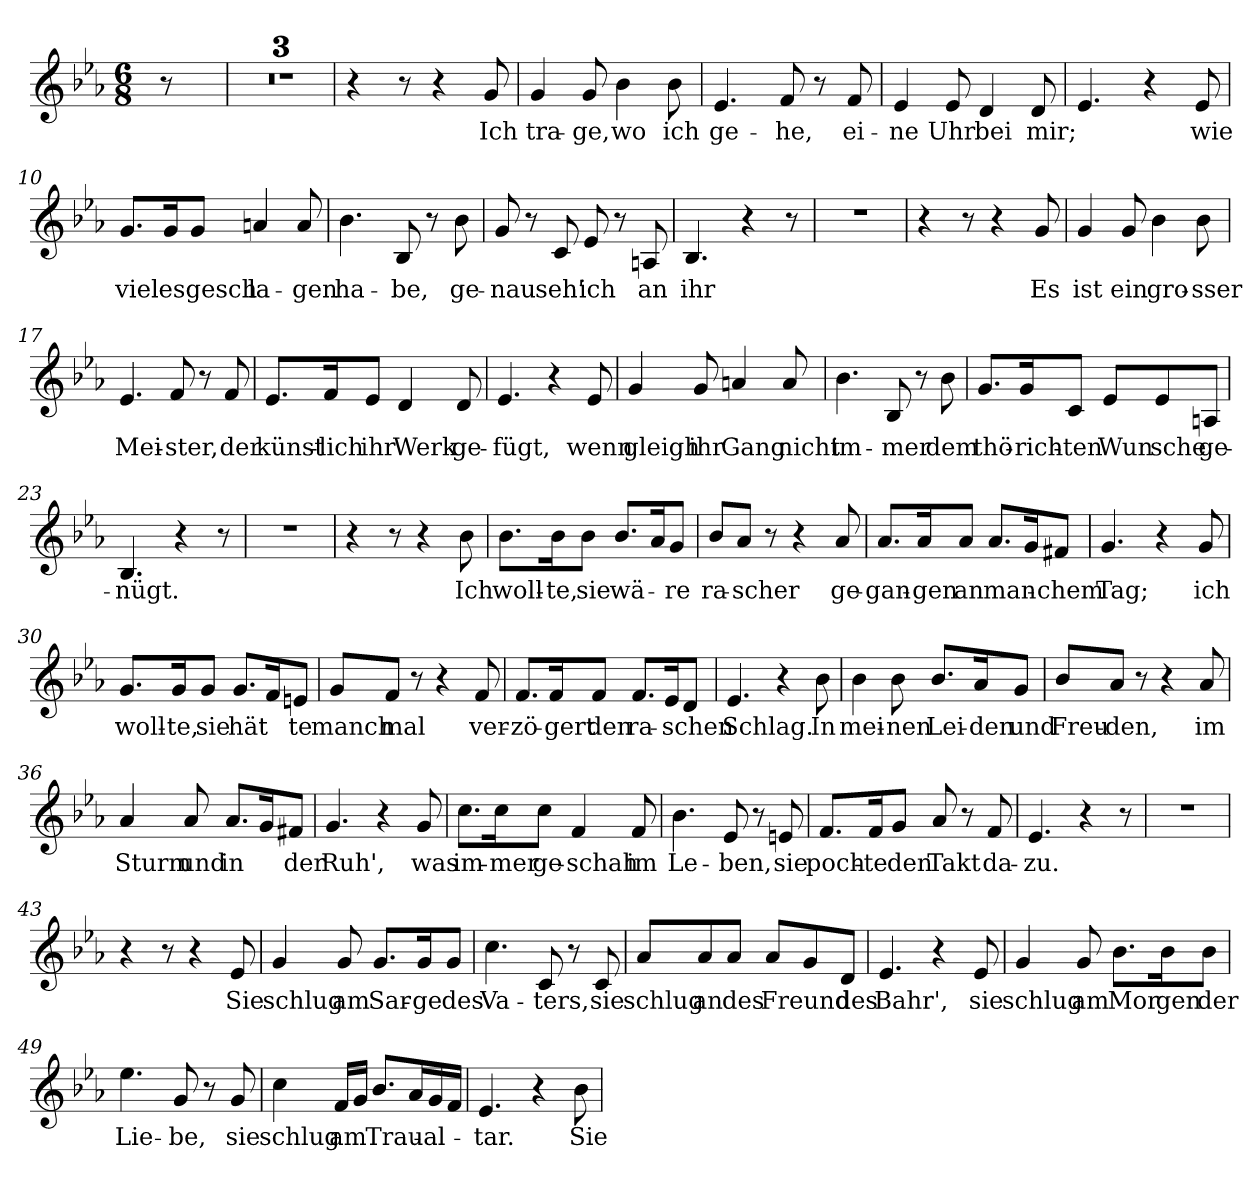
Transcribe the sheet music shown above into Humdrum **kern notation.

**kern	**text
*part1	*part1
*staff1	*staff1
*clefG2	*
*k[b-e-a-]	*
*M6/8	*
=1	=1
8r	.
=2	=2
2.r	.
=3	=3
2.r	.
=4	=4
2.r	.
=5	=5
4r	.
8r	.
4r	.
!	!LO:LY:b
8g/	Ich
=6	=6
!	!LO:LY:b
4g/	tra-
!	!LO:LY:b
8g/	-ge,
!	!LO:LY:b
4b-\	wo
!	!LO:LY:b
8b-\	ich
=7	=7
!	!LO:LY:b
4.e-/	ge-
!	!LO:LY:b
8f/	-he,
8r	.
!	!LO:LY:b
8f/	ei-
=8	=8
!	!LO:LY:b
4e-/	-ne
!	!LO:LY:b
8e-/	Uhr
!	!LO:LY:b
4d/	bei
!	!LO:LY:b
8d/	mir;
=9	=9
4.e-/	.
4r	.
!	!LO:LY:b
8e-/	wie
=10	=10
!	!LO:LY:b
8.g/L	viel
!	!LO:LY:b
16g/K	es
!	!LO:LY:b
8g/J	gesch
!	!LO:LY:b
4an/	la-
!	!LO:LY:b
8a/	-gen
!!LO:LB:g=z
=11	=11
!	!LO:LY:b
4.b-\	ha-
!	!LO:LY:b
8B-/	-be,
8r	.
!	!LO:LY:b
8b-\	ge-
=12	=12
!	!LO:LY:b
8g/	-nau
8r	.
!	!LO:LY:b
8c/	seh'
!	!LO:LY:b
8e-/	ich
8r	.
!	!LO:LY:b
8An/	an
=13	=13
!	!LO:LY:b
4.B-/	ihr
4r	.
8r	.
=14	=14
2.r	.
=15	=15
4r	.
8r	.
4r	.
!	!LO:LY:b
8g/	Es
=16	=16
!	!LO:LY:b
4g/	ist
!	!LO:LY:b
8g/	ein
!	!LO:LY:b
4b-\	gro-
!	!LO:LY:b
8b-\	-sser
=17	=17
!	!LO:LY:b
4.e-/	Mei-
!	!LO:LY:b
8f/	-ster,
8r	.
!	!LO:LY:b
8f/	der
=18	=18
!	!LO:LY:b
8.e-/L	künst-
!	!LO:LY:b
16f/K	-lich
!	!LO:LY:b
8e-/J	ihr
!	!LO:LY:b
4d/	Werk
!	!LO:LY:b
8d/	ge-
!!LO:LB:g=z
=19	=19
!	!LO:LY:b
4.e-/	-fügt,
4r	.
!	!LO:LY:b
8e-/	wenn
=20	=20
!	!LO:LY:b
4g/	gleigh
!	!LO:LY:b
8g/	ihr
!	!LO:LY:b
4an/	Gang
!	!LO:LY:b
8a/	nicht
=21	=21
!	!LO:LY:b
4.b-\	im-
!	!LO:LY:b
8B-/	-mer
8r	.
!	!LO:LY:b
8b-\	dem
=22	=22
!	!LO:LY:b
8.g/L	thö-
!	!LO:LY:b
16g/K	-rich-
!	!LO:LY:b
8c/J	-ten
!	!LO:LY:b
8e-/L	Wun
!	!LO:LY:b
8e-/	sche
!	!LO:LY:b
8An/J	ge-
=23	=23
!	!LO:LY:b
4.B-/	-nügt.
4r	.
8r	.
=24	=24
2.r	.
=25	=25
4r	.
8r	.
4r	.
!	!LO:LY:b
8b-\	Ich
!!LO:LB:g=z
=26	=26
!	!LO:LY:b
8.b-\L	woll-
!	!LO:LY:b
16b-\K	-te,
!	!LO:LY:b
8b-\J	sie
!	!LO:LY:b
8.b-/L	wä-
16a-/K	.
!	!LO:LY:b
8g/J	-re
=27	=27
!	!LO:LY:b
8b-/L	ra-
!	!LO:LY:b
8a-/J	-scher
8r	.
4r	.
!	!LO:LY:b
8a-/	ge-
=28	=28
!	!LO:LY:b
8.a-/L	-gan-
!	!LO:LY:b
16a-/K	-gen
!	!LO:LY:b
8a-/J	an
!	!LO:LY:b
8.a-/L	man-
16g/K	.
!	!LO:LY:b
8f#X/J	-chem
=29	=29
!	!LO:LY:b
4.g/	Tag;
4r	.
!	!LO:LY:b
8g/	ich
=30	=30
!	!LO:LY:b
8.g/L	woll-
!	!LO:LY:b
16g/K	-te,
!	!LO:LY:b
8g/J	sie
!	!LO:LY:b
8.g/L	hät
16f/K	.
!	!LO:LY:b
8en/J	te
=31	=31
!	!LO:LY:b
8g/L	manch
!	!LO:LY:b
8f/J	mal
8r	.
4r	.
!	!LO:LY:b
8f/	ver-
!!LO:LB:g=z
=32	=32
!	!LO:LY:b
8.f/L	-zö-
!	!LO:LY:b
16f/K	-gert
!	!LO:LY:b
8f/J	den
!	!LO:LY:b
8.f/L	ra-
16e-/K	.
!	!LO:LY:b
8d/J	-schen
=33	=33
!	!LO:LY:b
4.e-/	Schlag.
4r	.
!	!LO:LY:b
8b-\	In
=34	=34
!	!LO:LY:b
4b-\	mei-
!	!LO:LY:b
8b-\	-nen
!	!LO:LY:b
8.b-/L	Lei-
!	!LO:LY:b
16a-/K	-den
!	!LO:LY:b
8g/J	und
=35	=35
!	!LO:LY:b
8b-/L	Freu-
!	!LO:LY:b
8a-/J	-den,
8r	.
4r	.
!	!LO:LY:b
8a-/	im
=36	=36
!	!LO:LY:b
4a-/	Sturm
!	!LO:LY:b
8a-/	und
!	!LO:LY:b
8.a-/L	in
16g/K	.
!	!LO:LY:b
8f#X/J	der
=37	=37
!	!LO:LY:b
4.g/	Ruh',
4r	.
!	!LO:LY:b
8g/	was
!!LO:LB:g=z
=38	=38
!	!LO:LY:b
8.cc\L	im-
!	!LO:LY:b
16cc\K	-mer
!	!LO:LY:b
8cc\J	ge-
!	!LO:LY:b
4f/	-schah
!	!LO:LY:b
8f/	im
=39	=39
!	!LO:LY:b
4.b-\	Le-
!	!LO:LY:b
8e-/	-ben,
8r	.
!	!LO:LY:b
8en/	sie
=40	=40
!	!LO:LY:b
8.f/L	poch-
!	!LO:LY:b
16f/K	-te
!	!LO:LY:b
8g/J	den
!	!LO:LY:b
8a-/	Takt
8r	.
!	!LO:LY:b
8f/	da-
=41	=41
!	!LO:LY:b
4.e-/	-zu.
4r	.
8r	.
=42	=42
2.r	.
=43	=43
4r	.
8r	.
4r	.
!	!LO:LY:b
8e-/	Sie
=44	=44
!	!LO:LY:b
4g/	schlug
!	!LO:LY:b
8g/	am
!	!LO:LY:b
8.g/L	Sar-
!	!LO:LY:b
16g/K	-ge
!	!LO:LY:b
8g/J	des
!!LO:LB:g=z
=45	=45
!	!LO:LY:b
4.cc\	Va-
!	!LO:LY:b
8c/	-ters,
8r	.
!	!LO:LY:b
8c/	sie
=46	=46
!	!LO:LY:b
8a-/L	schlug
!	!LO:LY:b
8a-/	an
!	!LO:LY:b
8a-/J	des
!	!LO:LY:b
8a-/L	Freund
8g/	.
!	!LO:LY:b
8d/J	des
=47	=47
!	!LO:LY:b
4.e-/	Bahr',
4r	.
!	!LO:LY:b
8e-/	sie
=48	=48
!	!LO:LY:b
4g/	schlug
!	!LO:LY:b
8g/	am
!	!LO:LY:b
8.b-\L	Mor
!	!LO:LY:b
16b-\K	gen
!	!LO:LY:b
8b-\J	der
=49	=49
!	!LO:LY:b
4.ee-\	Lie-
!	!LO:LY:b
8g/	-be,
8r	.
!	!LO:LY:b
8g/	sie
=50	=50
!	!LO:LY:b
4cc\	schlug
!	!LO:LY:b
16f/LL	am
16g/JJ	.
!	!LO:LY:b
8.b-/L	Trau-
16a-/L	.
!	!LO:LY:b
16g/	-al-
16f/JJ	.
!!LO:LB:g=z
=51	=51
!	!LO:LY:b
4.e-/	-tar.
4r	.
!	!LO:LY:b
8b-\	Sie
=	=
*-	*-
